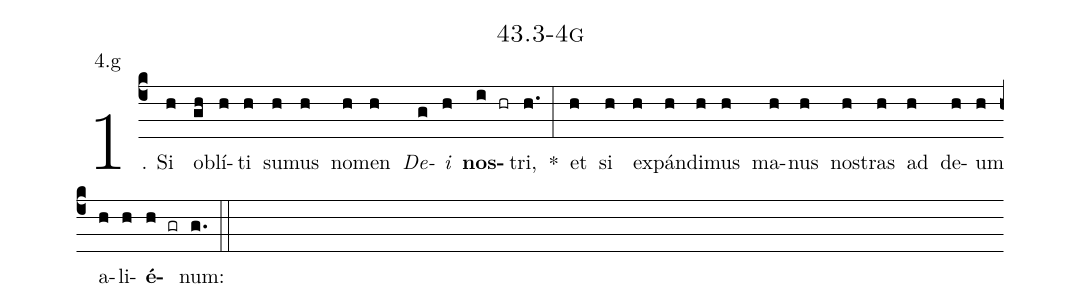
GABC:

name: 43.3-4g;
annotation: 4.g;
%%
(c4)1. Si(h) ob(gh)lí(h)ti(h) su(h)mus(h) no(h)men(h) <i>De</i>(g)<i>i</i>(h) <b>nos</b>(i hr)tri,(h.) *(:) et(h) si(h) ex(h)pán(h)di(h)mus(h) ma(h)nus(h) nos(h)tras(h) ad(h) de(h)um(h) a(h)li(h)<b>é</b>(h gr)num:(g.) (::)
